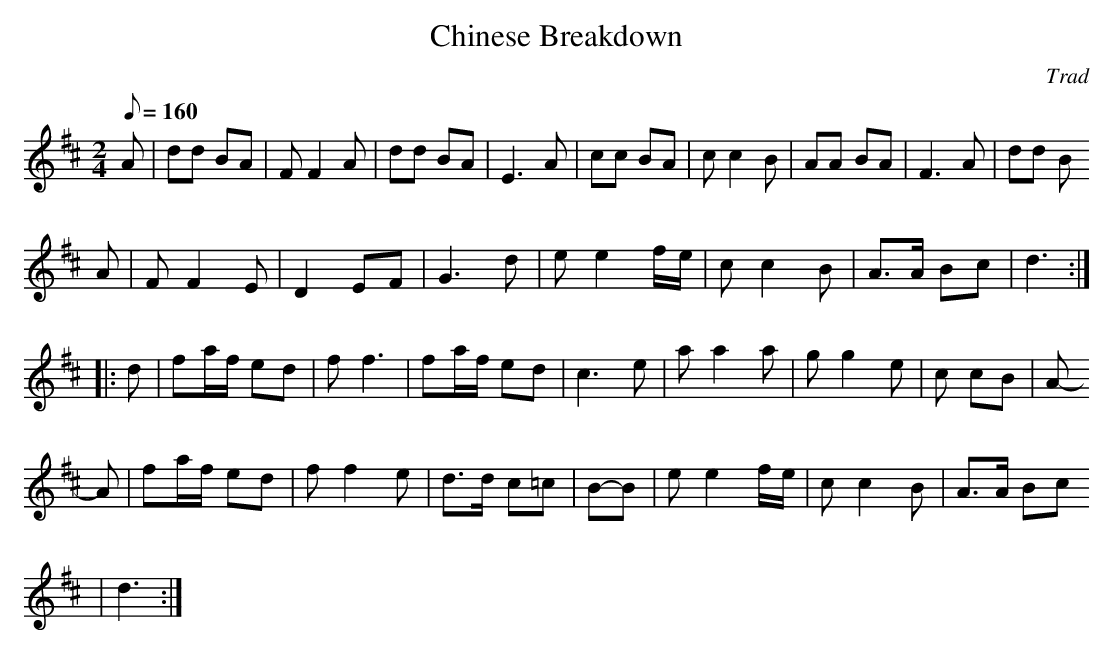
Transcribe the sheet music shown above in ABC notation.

X:1
T:Chinese Breakdown
M:2/4
L:1/8
Q:160
C:Trad
K:D
A | dd BA | F F2 A | dd BA | E3 A | cc BA | c c2 B | AA BA | F3 A | dd B
A | F F2 E | D2 EF | G3 d | e e2 f/2e/2 | c c2 B | A>A Bc | d3 :|
|:d | fa/2f/2 ed | f f3 | fa/2f/2 ed | c3 e | a a2 a | g g2 e | c cB | A
-A | fa/2f/2 ed | f f2 e | d>d c=c | B-B | e e2 f/2e/2 | c c2 B | A>A Bc
| d3 :|
